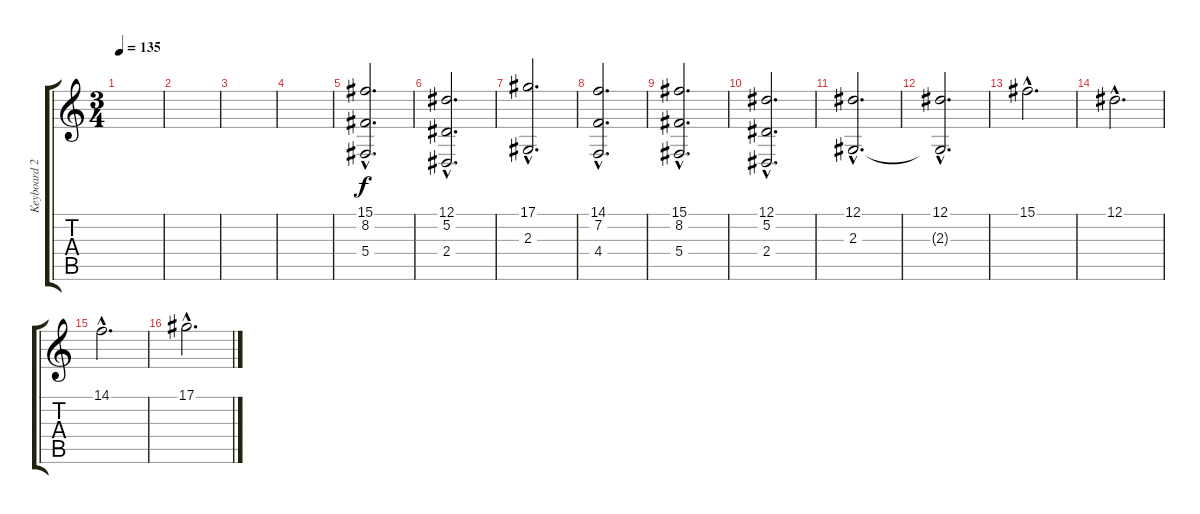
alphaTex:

\track ("Keyboard 2" "Keyboard 2") {instrument voiceoohs}
\staff {score tabs}
\tuning (Eb4 Bb3 Gb3 Db3 Ab2 Eb2) {hide}
\ts (3 4)
\tempo 135
\clef g2
\ks c
|
|
|
|
(15.1{hac} 8.2{hac} 5.4{hac}).2{d} |
(12.1{hac} 5.2{hac} 2.4{hac}).2{d} |
(17.1{hac} 2.3{hac}).2{d} |
(14.1{hac} 7.2{hac} 4.4{hac}).2{d} |
(15.1{hac} 8.2{hac} 5.4{hac}).2{d} |
(12.1{hac} 5.2{hac} 2.4{hac}).2{d} |
(12.1{hac} 2.3{hac}).2{d} |
(12.1{hac} 2.3{hac t}).2{d} |
15.1{hac}.2{d} |
12.1{hac}.2{d} |
14.1{hac}.2{d} |
17.1{hac}.2{d}
